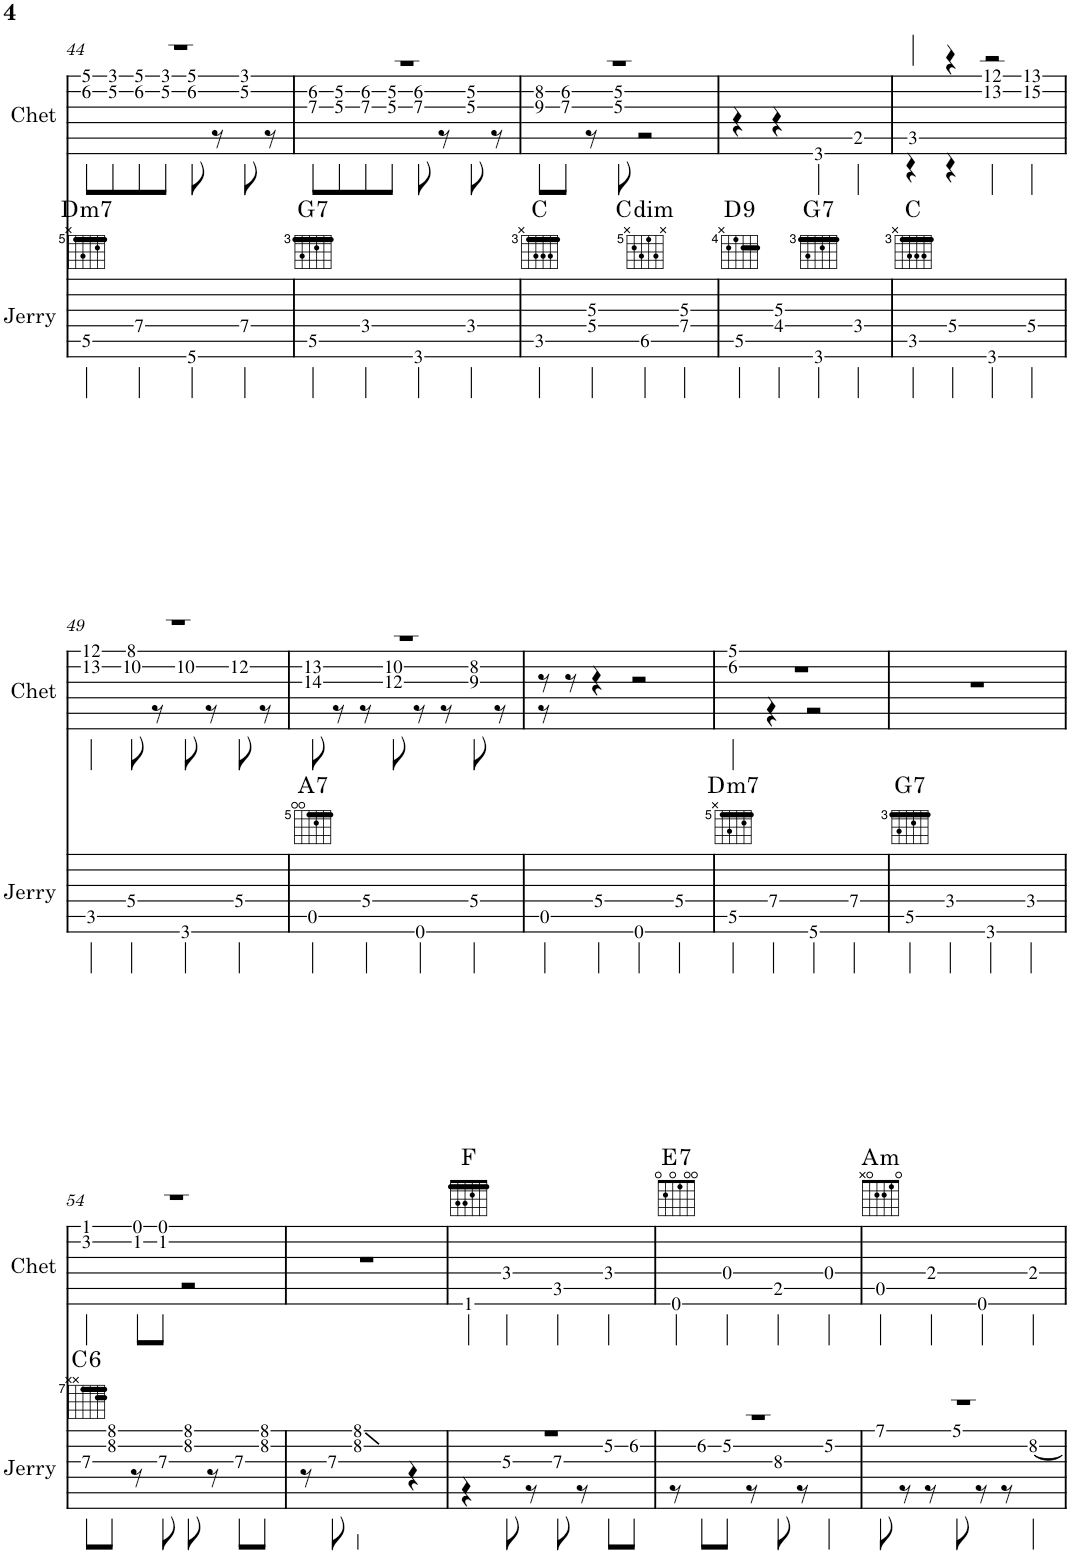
**kern	**harte	**kern	**harte
*part2	*part2	*part1	*part1
*staff2	*	*staff1	*
*I"Jerry	*	*I"Chet	*
*I'Jerry	*	*I'Chet	*
!!LO:PB:g=z
*	*	*	*
*k[]	*	*k[]	*
*M4/4	*	*M4/4	*
=44	=44	=44	=44
*	*	*^	*
!	!LO:H:kt=m7	!	!	!
4D\	D:min7	1r	8f\ 8a\L	.
.	.	.	8e\ 8g\	.
4A\	.	.	8f\ 8a\	.
.	.	.	8e\ 8g\J	.
4AA\	.	.	8f\ 8a\	.
.	.	.	8r	.
4A\	.	.	8e\ 8g\	.
.	.	.	8r	.
=45	=45	=45	=45	=45
!	!LO:H:kt=7	!	!	!
4D\	G:7	1r	8d\ 8f\L	.
.	.	.	8c\ 8e\	.
4F\	.	.	8d\ 8f\	.
.	.	.	8c\ 8e\J	.
4GG\	.	.	8d\ 8f\	.
.	.	.	8r	.
4F\	.	.	8c\ 8e\	.
.	.	.	8r	.
=46	=46	=46	=46	=46
4C\	C:maj	1r	8e\ 8g\L	.
.	.	.	8d\ 8f\J	.
4G\ 4c\	.	.	8r	.
.	.	.	8c\ 8e\	.
!	!LO:H:kt=dim	!	!	!
4D#\	C:dim	.	2r	.
4A\ 4c\	.	.	.	.
*	*	*v	*v	*
=47	=47	=47	=47
!	!LO:H:kt=9	!	!
4D\	D:9	4r	.
4F#\ 4c\	.	4r	.
!	!LO:H:kt=7	!	!
4GG\	G:7	4GG\	.
4F\	.	4BB\	.
=48	=48	=48	=48
*	*	*^	*
4C\	C:maj	4C/	4r	.
4G\	.	4r	4r	.
4GG\	.	2r	4cc\ 4ee\	.
4G\	.	.	4dd\ 4ff\	.
!!LO:LB:g=z	!!
=49	=49	=49	=49	=49
4C\	.	1r	4cc\ 4ee\	.
4G\	.	.	8a\ 8cc\	.
.	.	.	8r	.
4GG\	.	.	8a\	.
.	.	.	8r	.
4G\	.	.	8b\	.
.	.	.	8r	.
=50	=50	=50	=50	=50
!	!LO:H:kt=7	!	!	!
4AA\	A:7	1r	8a\ 8cc\	.
.	.	.	8r	.
4G\	.	.	8r	.
.	.	.	8g\ 8a\	.
4EE\	.	.	8r	.
.	.	.	8r	.
4G\	.	.	8e\ 8g\	.
.	.	.	8r	.
=51	=51	=51	=51	=51
4AA\	.	8r	8r	.
.	.	8r	2..ryy	.
4G\	.	4r	.	.
4EE\	.	2r	.	.
4G\	.	.	.	.
=52	=52	=52	=52	=52
!	!LO:H:kt=m7	!	!	!
4D\	D:min7	1r	4f\ 4a\	.
4A\	.	.	4r	.
4AA\	.	.	2r	.
4A\	.	.	.	.
*	*	*v	*v	*
=53	=53	=53	=53
!	!LO:H:kt=7	!	!
4D\	G:7	1r	.
4F\	.	.	.
4GG\	.	.	.
4F\	.	.	.
!!LO:LB:g=z
=54	=54	=54	=54
*	*	*^	*
!	!LO:H:kt=6	!	!	!
8d\L	C:maj6	1r	4d\ 4f\	.
8g\ 8cc\J	.	.	.	.
8r	.	.	8c\ 8e\L	.
8d\	.	.	8c\ 8e\J	.
8g\ 8cc\	.	.	2r	.
8r	.	.	.	.
8d\L	.	.	.	.
8g\ 8cc\J	.	.	.	.
*	*	*v	*v	*
=55	=55	=55	=55
8r	.	1r	.
8d\	.	.	.
2g\ 2cc\	.	.	.
4r	.	.	.
=56	=56	=56	=56
*^	*	*	*
1r	4r	.	4FF\	F:maj
.	8c\	.	4F\	.
.	8r	.	.	.
.	8d\	.	4C\	.
.	8r	.	.	.
.	8e\L	.	4F\	.
.	8f\J	.	.	.
=57	=57	=57	=57	=57
!	!	!	!	!LO:H:kt=7
1r	8r	.	4EE\	E:7
.	8f\L	.	.	.
.	8e\J	.	4D\	.
.	8r	.	.	.
.	8e-\	.	4BB\	.
.	8r	.	.	.
.	4e\	.	4D\	.
=58	=58	=58	=58	=58
!	!	!	!	!LO:H:kt=m
1r	8b\	.	4AA\	A:min
.	8r	.	.	.
.	8r	.	4E\	.
.	8a\	.	.	.
.	8r	.	4EE\	.
.	8r	.	.	.
.	[4g\	.	4E\	.
*v	*v	*	*	*
=	=	=	=
*-	*-	*-	*-
